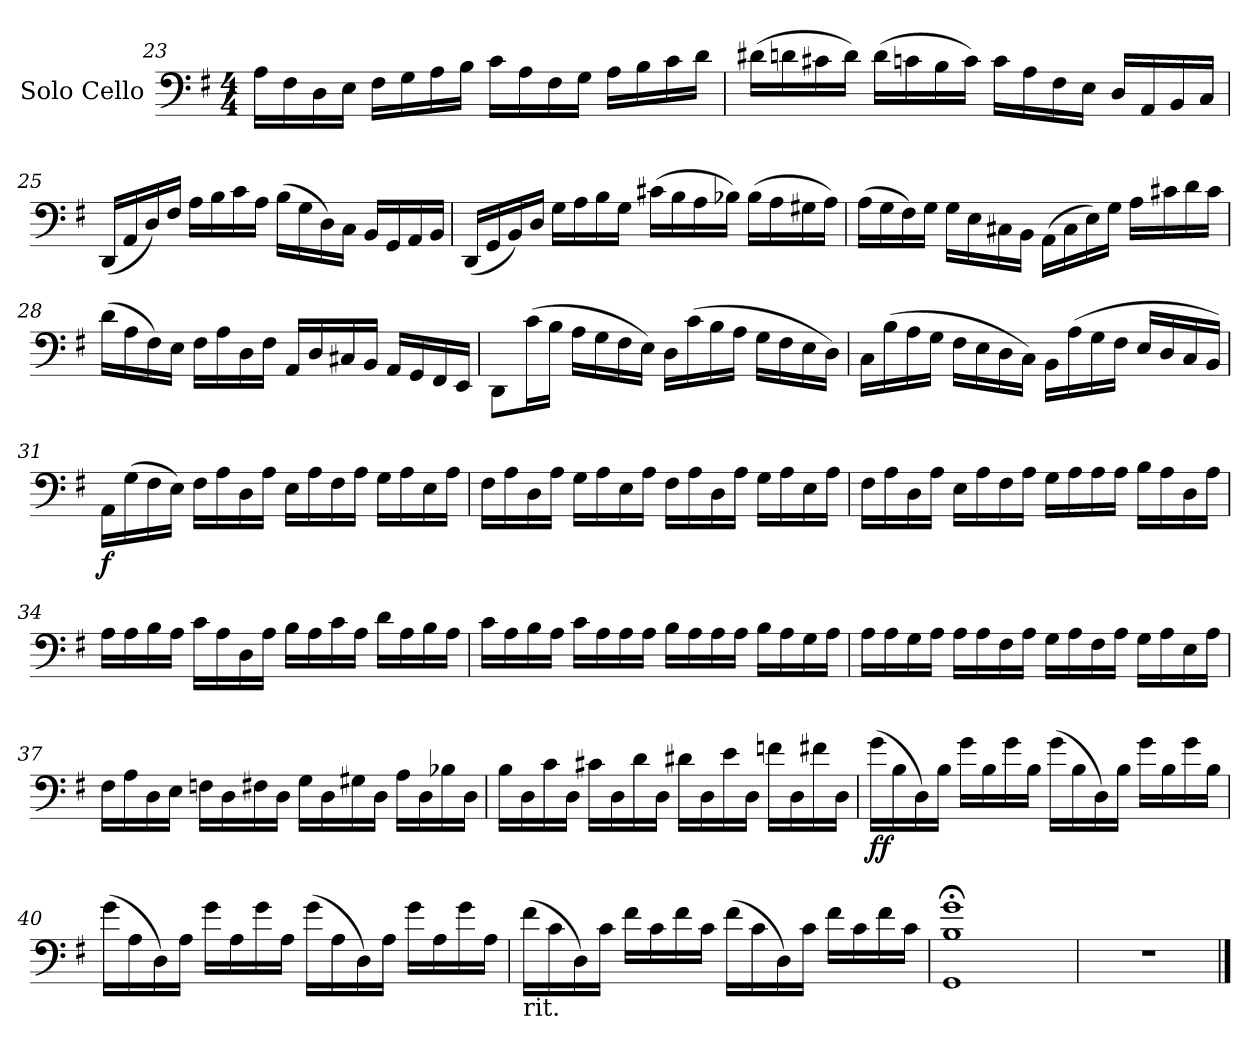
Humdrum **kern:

**kern	**dynam
*part1	*part1
*staff1	*staff1
*I"Solo Cello	*
*I'Solo Cello	*
!!LO:LB:g=z
*clefF4	*
*k[f#]	*
*G:	*
*M4/4	*
=23	=23
16A\LL	.
16F#\	.
16D\	.
16E\JJ	.
16F#\LL	.
16G\	.
16A\	.
16B\JJ	.
16c\LL	.
16A\	.
16F#\	.
16G\JJ	.
16A\LL	.
16B\	.
16c\	.
16d\JJ	.
=24	=24
(16d#X\LL	.
16dn\	.
16c#X\	.
16d\JJ)	.
(16d\LL	.
16cn\	.
16B\	.
16c\JJ)	.
16c\LL	.
16A\	.
16F#\	.
16E\JJ	.
16D/LL	.
16AA/	.
16BB/	.
16C/JJ	.
!!LO:LB:g=z
=25	=25
(16DD/LL	.
16AA/	.
16D/)	.
16F#/JJ	.
16A\LL	.
16B\	.
16c\	.
16A\JJ	.
(16B\LL	.
16G\	.
16D\)	.
16C\JJ	.
16BB/LL	.
16GG/	.
16AA/	.
16BB/JJ	.
=26	=26
(16DD/LL	.
16GG/	.
16BB/)	.
16D/JJ	.
16G\LL	.
16A\	.
16B\	.
16G\JJ	.
(16c#X\LL	.
16B\	.
16A\	.
16B-X\JJ)	.
(16B-\LL	.
16A\	.
16G#X\	.
16A\JJ)	.
!!LO:LB:g=z
=27	=27
(16A\LL	.
16G\	.
16F#\)	.
16G\JJ	.
16G\LL	.
16E\	.
16C#X\	.
16BB\JJ	.
(16AA\LL	.
16C#\	.
16E\)	.
16G\JJ	.
16A\LL	.
16c#X\	.
16d\	.
16c#\JJ	.
=28	=28
(16d\LL	.
16A\	.
16F#\)	.
16E\JJ	.
16F#\LL	.
16A\	.
16D\	.
16F#\JJ	.
16AA/LL	.
16D/	.
16C#X/	.
16BB/JJ	.
16AA/LL	.
16GG/	.
16FF#/	.
16EE/JJ	.
!!LO:LB:g=z
=29	=29
8DD\L	.
(16c\L	.
16B\JJ	.
16A\LL	.
16G\	.
16F#\	.
16E\JJ)	.
16D\LL	.
(16c\	.
16B\	.
16A\JJ	.
16G\LL	.
16F#\	.
16E\	.
16D\JJ)	.
=30	=30
16C\LL	.
(16B\	.
16A\	.
16G\JJ	.
16F#\LL	.
16E\	.
16D\	.
16C\JJ)	.
16BB\LL	.
(16A\	.
16G\	.
16F#\JJ	.
16E/LL	.
16D/	.
16C/	.
16BB/JJ)	.
!!LO:LB:g=z
=31	=31
!	!LO:DY:b
16AA\LL	f
(16G\	.
16F#\	.
16E\JJ)	.
16F#\LL	.
16A\	.
16D\	.
16A\JJ	.
16E\LL	.
16A\	.
16F#\	.
16A\JJ	.
16G\LL	.
16A\	.
16E\	.
16A\JJ	.
=32	=32
16F#\LL	.
16A\	.
16D\	.
16A\JJ	.
16G\LL	.
16A\	.
16E\	.
16A\JJ	.
16F#\LL	.
16A\	.
16D\	.
16A\JJ	.
16G\LL	.
16A\	.
16E\	.
16A\JJ	.
!!LO:LB:g=z
=33	=33
16F#\LL	.
16A\	.
16D\	.
16A\JJ	.
16E\LL	.
16A\	.
16F#\	.
16A\JJ	.
16G\LL	.
16A\	.
16A\	.
16A\JJ	.
16B\LL	.
16A\	.
16D\	.
16A\JJ	.
=34	=34
16A\LL	.
16A\	.
16B\	.
16A\JJ	.
16c\LL	.
16A\	.
16D\	.
16A\JJ	.
16B\LL	.
16A\	.
16c\	.
16A\JJ	.
16d\LL	.
16A\	.
16B\	.
16A\JJ	.
!!LO:LB:g=z
=35	=35
16c\LL	.
16A\	.
16B\	.
16A\JJ	.
16c\LL	.
16A\	.
16A\	.
16A\JJ	.
16B\LL	.
16A\	.
16A\	.
16A\JJ	.
16B\LL	.
16A\	.
16G\	.
16A\JJ	.
=36	=36
16A\LL	.
16A\	.
16G\	.
16A\JJ	.
16A\LL	.
16A\	.
16F#\	.
16A\JJ	.
16G\LL	.
16A\	.
16F#\	.
16A\JJ	.
16G\LL	.
16A\	.
16E\	.
16A\JJ	.
!!LO:LB:g=z
=37	=37
16F#\LL	.
16A\	.
16D\	.
16E\JJ	.
16Fn\LL	.
16D\	.
16F#X\	.
16D\JJ	.
16G\LL	.
16D\	.
16G#X\	.
16D\JJ	.
16A\LL	.
16D\	.
16B-X\	.
16D\JJ	.
=38	=38
16B\LL	.
16D\	.
16c\	.
16D\JJ	.
16c#X\LL	.
16D\	.
16d\	.
16D\JJ	.
16d#X\LL	.
16D\	.
16e\	.
16D\JJ	.
16fn\LL	.
16D\	.
16f#X\	.
16D\JJ	.
!!LO:LB:g=z
=39	=39
!	!LO:DY:b
(16g\LL	ff
16B\	.
16D\)	.
16B\JJ	.
16g\LL	.
16B\	.
16g\	.
16B\JJ	.
(16g\LL	.
16B\	.
16D\)	.
16B\JJ	.
16g\LL	.
16B\	.
16g\	.
16B\JJ	.
=40	=40
(16g\LL	.
16A\	.
16D\)	.
16A\JJ	.
16g\LL	.
16A\	.
16g\	.
16A\JJ	.
(16g\LL	.
16A\	.
16D\)	.
16A\JJ	.
16g\LL	.
16A\	.
16g\	.
16A\JJ	.
!!LO:PB:g=z
=41	=41
!LO:TX:b:t=rit.	!
(16f#\LL	.
16c\	.
16D\)	.
16c\JJ	.
16f#\LL	.
16c\	.
16f#\	.
16c\JJ	.
(16f#\LL	.
16c\	.
16D\)	.
16c\JJ	.
16f#\LL	.
16c\	.
16f#\	.
16c\JJ	.
=42	=42
1GG;< 1B;< 1g;<	.
=43	=43
1r	.
==	==
*-	*-
